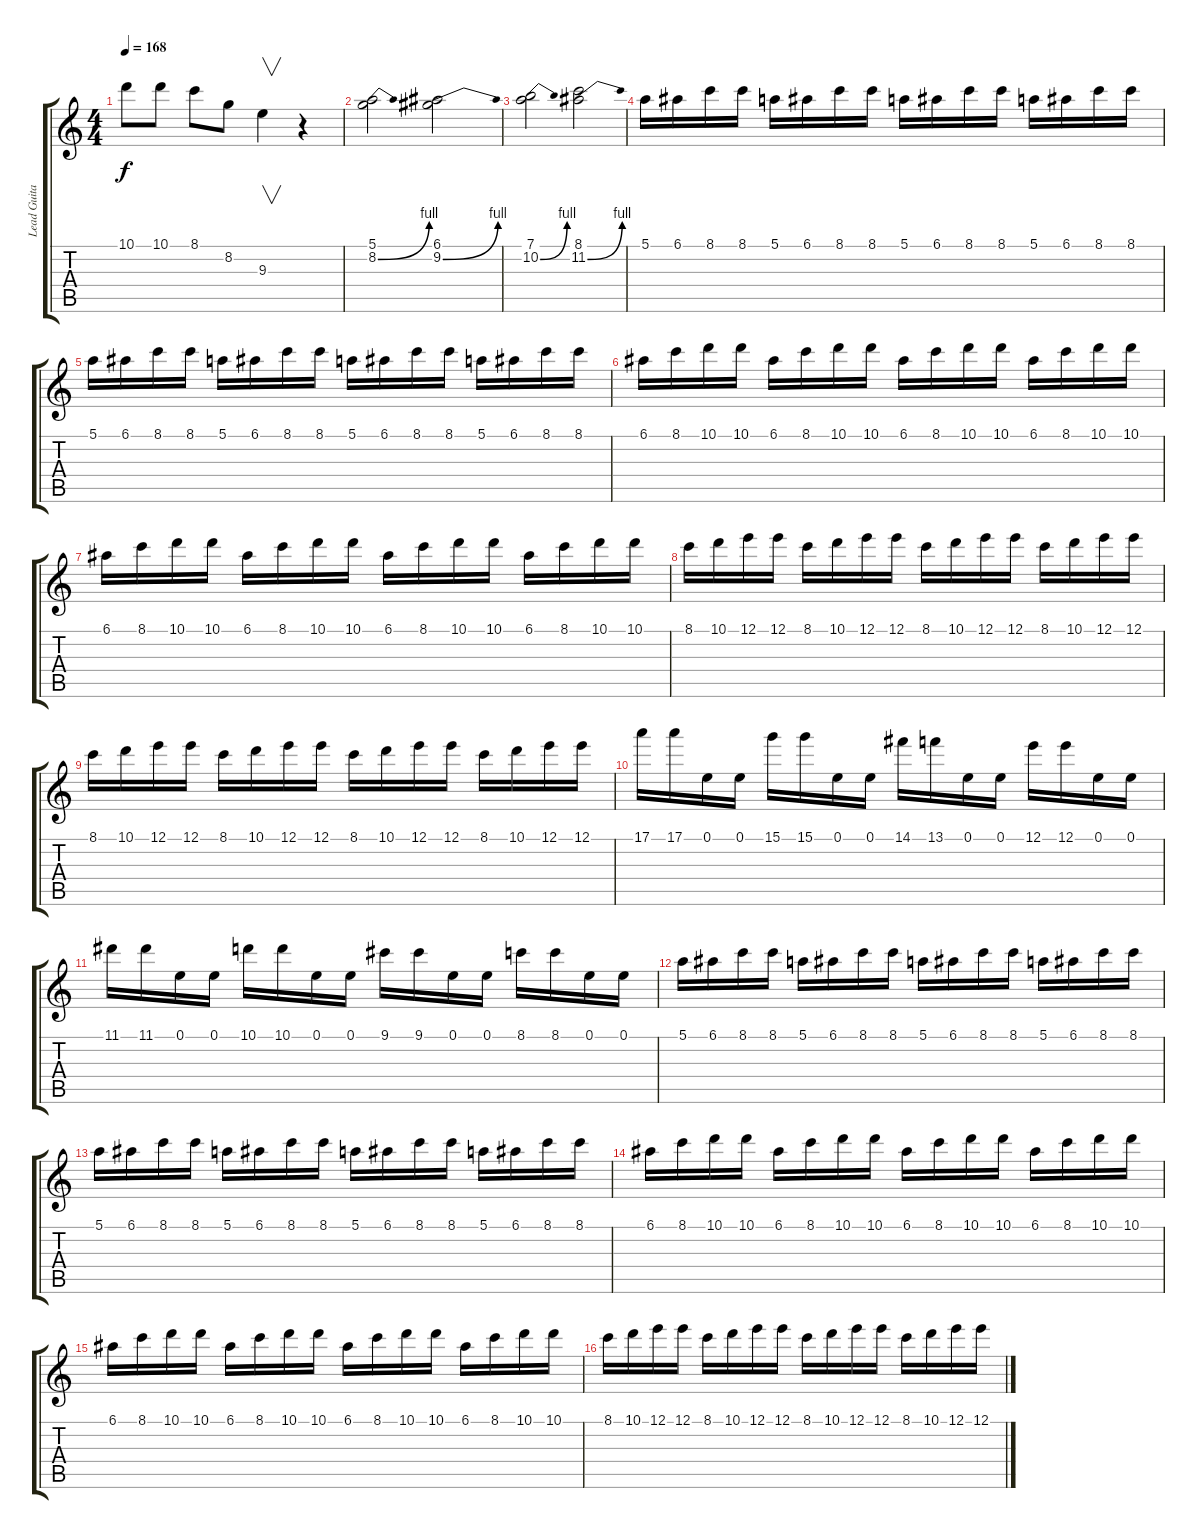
\track ("Lead Guitar 1" "Lead Guita") {instrument distortionguitar}
\staff {score tabs}
\tuning (E4 B3 G3 D3 A2 E2) {hide}
\ts (4 4)
\tempo 168
\clef g2
\ks c
10.1{t}.8{dy f} 10.1.8 8.1.8 8.2.8 9.3.4{v} r.4 |
(5.1 8.2{be (bend 0 0 60 4)}).2 (6.1 9.2{be (bend 0 0 60 4)}).2 |
(7.1 10.2{be (bend 0 0 60 4)}).2 (8.1 11.2{be (bend 0 0 60 4)}).2 |
5.1.16 6.1.16 8.1.16 8.1.16 5.1.16 6.1.16 8.1.16 8.1.16 5.1.16 6.1.16 8.1.16 8.1.16 5.1.16 6.1.16 8.1.16 8.1.16 |
5.1.16 6.1.16 8.1.16 8.1.16 5.1.16 6.1.16 8.1.16 8.1.16 5.1.16 6.1.16 8.1.16 8.1.16 5.1.16 6.1.16 8.1.16 8.1.16 |
6.1.16 8.1.16 10.1.16 10.1.16 6.1.16 8.1.16 10.1.16 10.1.16 6.1.16 8.1.16 10.1.16 10.1.16 6.1.16 8.1.16 10.1.16 10.1.16 |
6.1.16 8.1.16 10.1.16 10.1.16 6.1.16 8.1.16 10.1.16 10.1.16 6.1.16 8.1.16 10.1.16 10.1.16 6.1.16 8.1.16 10.1.16 10.1.16 |
8.1.16 10.1.16 12.1.16 12.1.16 8.1.16 10.1.16 12.1.16 12.1.16 8.1.16 10.1.16 12.1.16 12.1.16 8.1.16 10.1.16 12.1.16 12.1.16 |
8.1.16 10.1.16 12.1.16 12.1.16 8.1.16 10.1.16 12.1.16 12.1.16 8.1.16 10.1.16 12.1.16 12.1.16 8.1.16 10.1.16 12.1.16 12.1.16 |
17.1.16 17.1.16 0.1.16 0.1.16 15.1.16 15.1.16 0.1.16 0.1.16 14.1.16 13.1.16 0.1.16 0.1.16 12.1.16 12.1.16 0.1.16 0.1.16 |
11.1.16 11.1.16 0.1.16 0.1.16 10.1.16 10.1.16 0.1.16 0.1.16 9.1.16 9.1.16 0.1.16 0.1.16 8.1.16 8.1.16 0.1.16 0.1.16 |
5.1.16 6.1.16 8.1.16 8.1.16 5.1.16 6.1.16 8.1.16 8.1.16 5.1.16 6.1.16 8.1.16 8.1.16 5.1.16 6.1.16 8.1.16 8.1.16 |
5.1.16 6.1.16 8.1.16 8.1.16 5.1.16 6.1.16 8.1.16 8.1.16 5.1.16 6.1.16 8.1.16 8.1.16 5.1.16 6.1.16 8.1.16 8.1.16 |
6.1.16 8.1.16 10.1.16 10.1.16 6.1.16 8.1.16 10.1.16 10.1.16 6.1.16 8.1.16 10.1.16 10.1.16 6.1.16 8.1.16 10.1.16 10.1.16 |
6.1.16 8.1.16 10.1.16 10.1.16 6.1.16 8.1.16 10.1.16 10.1.16 6.1.16 8.1.16 10.1.16 10.1.16 6.1.16 8.1.16 10.1.16 10.1.16 |
8.1.16 10.1.16 12.1.16 12.1.16 8.1.16 10.1.16 12.1.16 12.1.16 8.1.16 10.1.16 12.1.16 12.1.16 8.1.16 10.1.16 12.1.16 12.1.16
